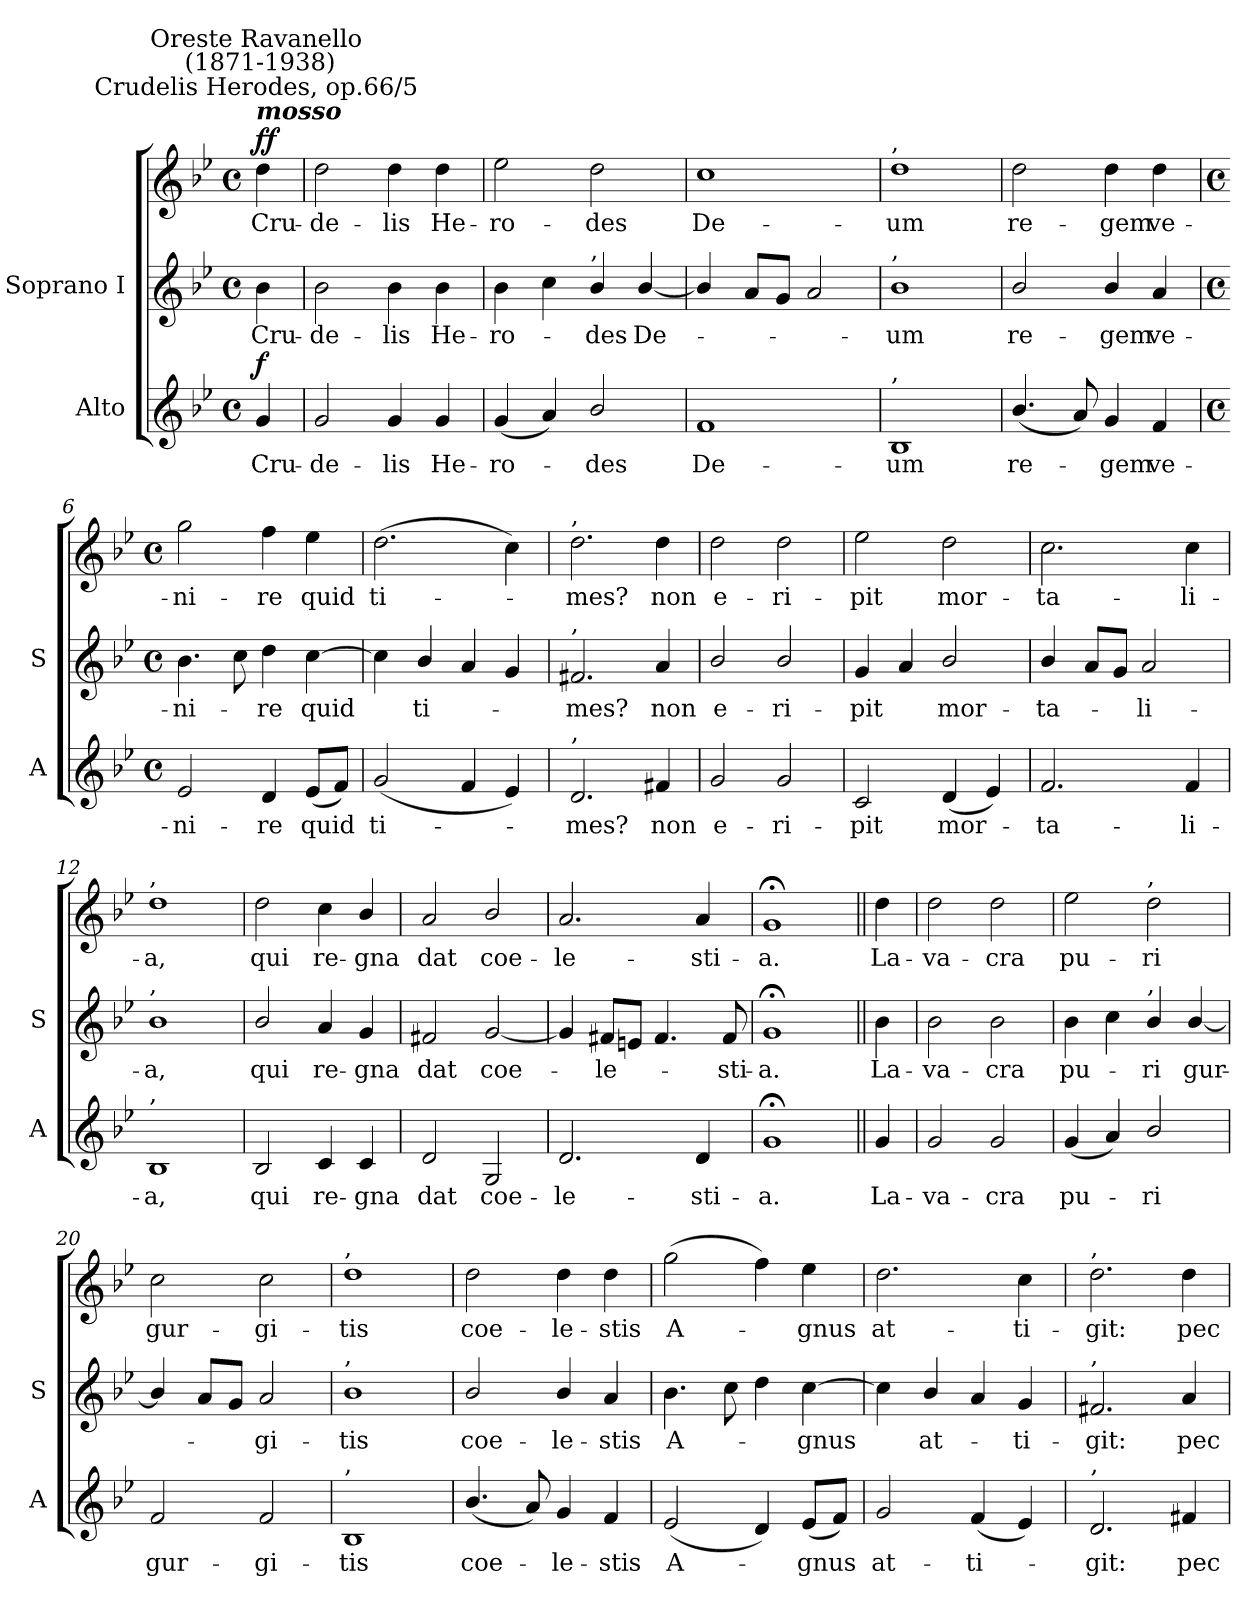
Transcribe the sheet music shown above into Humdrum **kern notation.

**kern	**text	**dynam	**kern	**text	**kern	**text	**dynam
*part2	*part2	*part2	*part1	*part1	*part1	*part1	*part1
*staff3	*staff3	*staff3	*staff2	*staff2	*staff1	*staff1	*staff1/2
*I"Alto	*	*	*I"Soprano I	*	*	*	*
*I'A	*	*	*I'S	*	*	*	*
*clefG2	*	*	*clefG2	*	*clefG2	*	*
*k[b-e-]	*	*	*k[b-e-]	*	*k[b-e-]	*	*
*B-:	*	*	*B-:	*	*B-:	*	*
*M4/4	*	*	*M4/4	*	*M4/4	*	*
*met(c)	*	*	*met(c)	*	*met(c)	*	*
=	=	=	=	=	=	=	=
!	!	!	!	!	!LO:TX:a:Bi:t=mosso	!	!
!	!	!	!	!	!LO:TX:a:cj:t=Crudelis Herodes, op.66/5	!	!
!	!	!	!	!	!LO:TX:a:cj:t=Oreste Ravanello\n (1871-1938)	!	!
!	!LO:LY:b	!LO:DY:b	!	!LO:LY:b	!	!LO:LY:b	!LO:DY:b=2
!	!	!	!	!	!	!	!LO:DY:n=1:b
4g	Cru-	f	4b-	-Cru-	4dd	Cru-	f f
=1	=1	=1	=1	=1	=1	=1	=1
!	!LO:LY:b	!	!	!LO:LY:b	!	!LO:LY:b	!
2g	-de-	.	2b-	-de-	2dd	-de-	.
!	!LO:LY:b	!	!	!LO:LY:b	!	!LO:LY:b	!
4g	-lis	.	4b-	-lis	4dd	-lis	.
!	!LO:LY:b	!	!	!LO:LY:b	!	!LO:LY:b	!
4g	He-	.	4b-	He-	4dd	He-	.
=2	=2	=2	=2	=2	=2	=2	=2
!	!LO:LY:b	!	!	!LO:LY:b	!	!LO:LY:b	!
(<4g	-ro-	.	4b-	ro-	2ee-	-ro-	.
4a)	.	.	4cc	.	.	.	.
!	!	!	!LO:TX:a:t=,	!	!	!	!
!	!LO:LY:b	!	!	!LO:LY:b	!	!LO:LY:b	!
2b-/	des	.	4b-/	des	2dd	-des	.
!	!	!	!	!LO:LY:b	!	!	!
.	.	.	[4b-/	De-	.	.	.
=3	=3	=3	=3	=3	=3	=3	=3
!	!LO:LY:b	!	!	!	!	!LO:LY:b	!
1f	De-	.	4b-/]	.	1cc	De-	.
.	.	.	8aL	.	.	.	.
.	.	.	8gJ	.	.	.	.
.	.	.	2a	.	.	.	.
=4	=4	=4	=4	=4	=4	=4	=4
!	!	!	!	!	!LO:TX:a:t=,	!	!
!	!	!	!LO:TX:a:t=,	!	!	!	!
!LO:TX:a:t=,	!	!	!	!	!	!	!
!	!LO:LY:b	!	!	!LO:LY:b	!	!LO:LY:b	!
1B-	-um	.	1b-	um	1dd	-um	.
=5	=5	=5	=5	=5	=5	=5	=5
!	!LO:LY:b	!	!	!LO:LY:b	!	!LO:LY:b	!
(<4.b-/	re-	.	2b-/	-re-	2dd	re-	.
8a)	.	.	.	.	.	.	.
!	!LO:LY:b	!	!	!LO:LY:b	!	!LO:LY:b	!
4g	gem	.	4b-/	-gem	4dd	-gem	.
!	!LO:LY:b	!	!	!LO:LY:b	!	!LO:LY:b	!
4f	ve-	.	4a	ve-	4dd	ve-	.
!!LO:LB:g=z
=6	=6	=6	=6	=6	=6	=6	=6
*M4/4	*	*	*M4/4	*	*M4/4	*	*
*met(c)	*	*	*met(c)	*	*met(c)	*	*
!	!LO:LY:b	!	!	!LO:LY:b	!	!LO:LY:b	!
2e-	-ni-	.	4.b-	ni-	2gg	-ni-	.
.	.	.	8cc	.	.	.	.
!	!LO:LY:b	!	!	!LO:LY:b	!	!LO:LY:b	!
4d	-re	.	4dd	re	4ff	-re	.
!	!LO:LY:b	!	!	!LO:LY:b	!	!LO:LY:b	!
(<8e-L	quid	.	[4cc	quid	4ee-	quid	.
8fJ)	.	.	.	.	.	.	.
=7	=7	=7	=7	=7	=7	=7	=7
!	!LO:LY:b	!	!	!	!	!LO:LY:b	!
(<2g	ti-	.	4cc]	.	(>2.dd	ti-	.
!	!	!	!	!LO:LY:b	!	!	!
.	.	.	4b-/	ti-	.	.	.
4f	.	.	4a	.	.	.	.
4e-)	.	.	4g	.	4cc)	.	.
=8	=8	=8	=8	=8	=8	=8	=8
!	!	!	!	!	!LO:TX:a:t=,	!	!
!	!	!	!LO:TX:a:t=,	!	!	!	!
!LO:TX:a:t=,	!	!	!	!	!	!	!
!	!LO:LY:b	!	!	!LO:LY:b	!	!LO:LY:b	!
2.d	mes?	.	2.f#X	mes?	2.dd	mes?	.
!	!LO:LY:b	!	!	!LO:LY:b	!	!LO:LY:b	!
4f#X	non	.	4a	non	4dd	non	.
=9	=9	=9	=9	=9	=9	=9	=9
!	!LO:LY:b	!	!	!LO:LY:b	!	!LO:LY:b	!
2g	e-	.	2b-/	-e-	2dd	e-	.
!	!LO:LY:b	!	!	!LO:LY:b	!	!LO:LY:b	!
2g	-ri-	.	2b-/	-ri-	2dd	-ri-	.
=10	=10	=10	=10	=10	=10	=10	=10
!	!LO:LY:b	!	!	!LO:LY:b	!	!LO:LY:b	!
2c	-pit	.	4g	-pit	2ee-	-pit	.
.	.	.	4a	.	.	.	.
!	!LO:LY:b	!	!	!LO:LY:b	!	!LO:LY:b	!
(<4d	mor-	.	2b-/	mor-	2dd	mor-	.
4e-)	.	.	.	.	.	.	.
!!LO:LB:g=z
=11	=11	=11	=11	=11	=11	=11	=11
!	!LO:LY:b	!	!	!LO:LY:b	!	!LO:LY:b	!
2.f	ta-	.	4b-/	-ta-	2.cc	-ta-	.
.	.	.	8aL	.	.	.	.
.	.	.	8gJ	.	.	.	.
!	!	!	!	!LO:LY:b	!	!	!
.	.	.	2a	li-	.	.	.
!	!LO:LY:b	!	!	!	!	!LO:LY:b	!
4f	-li-	.	.	.	4cc	-li-	.
=12	=12	=12	=12	=12	=12	=12	=12
!	!	!	!	!	!LO:TX:a:t=,	!	!
!	!	!	!LO:TX:a:t=,	!	!	!	!
!LO:TX:a:t=,	!	!	!	!	!	!	!
!	!LO:LY:b	!	!	!LO:LY:b	!	!LO:LY:b	!
1B-	-a,	.	1b-	a,	1dd	-a,	.
=13	=13	=13	=13	=13	=13	=13	=13
!	!LO:LY:b	!	!	!LO:LY:b	!	!LO:LY:b	!
2B-	qui	.	2b-/	qui	2dd	qui	.
!	!LO:LY:b	!	!	!LO:LY:b	!	!LO:LY:b	!
4c	re-	.	4a	re-	4cc	re-	.
!	!LO:LY:b	!	!	!LO:LY:b	!	!LO:LY:b	!
4c	-gna	.	4g	-gna	4b-/	-gna	.
=14	=14	=14	=14	=14	=14	=14	=14
!	!LO:LY:b	!	!	!LO:LY:b	!	!LO:LY:b	!
2d	dat	.	2f#X	-dat	2a	dat	.
!	!LO:LY:b	!	!	!LO:LY:b	!	!LO:LY:b	!
2G	coe-	.	[2g	coe-	2b-/	coe-	.
=15	=15	=15	=15	=15	=15	=15	=15
!	!LO:LY:b	!	!	!	!	!LO:LY:b	!
2.d	-le-	.	4g]	.	2.a	le-	.
!	!	!	!	!LO:LY:b	!	!	!
.	.	.	8f#XL	-le-	.	.	.
.	.	.	8enJ	.	.	.	.
.	.	.	4.f#	.	.	.	.
!	!LO:LY:b	!	!	!	!	!LO:LY:b	!
4d	-sti-	.	.	.	4a	-sti-	.
!	!	!	!	!LO:LY:b	!	!	!
.	.	.	8f#	sti-	.	.	.
=16	=16	=16	=16	=16	=16	=16	=16
!	!LO:LY:b	!	!	!LO:LY:b	!	!LO:LY:b	!
1g;<	-a.	.	1g;<	a.	1g;<	-a.	.
!!LO:LB:g=z
=17||	=17||	=17||	=17||	=17||	=17||	=17||	=17||
!	!LO:LY:b	!	!	!LO:LY:b	!	!LO:LY:b	!
4g	La-	.	4b-	-La-	4dd	La-	.
=18	=18	=18	=18	=18	=18	=18	=18
!	!LO:LY:b	!	!	!LO:LY:b	!	!LO:LY:b	!
2g	-va-	.	2b-	va-	2dd	-va-	.
!	!LO:LY:b	!	!	!LO:LY:b	!	!LO:LY:b	!
2g	-cra	.	2b-	-cra	2dd	-cra	.
=19	=19	=19	=19	=19	=19	=19	=19
!	!LO:LY:b	!	!	!LO:LY:b	!	!LO:LY:b	!
(<4g	pu-	.	4b-	pu-	2ee-	pu-	.
4a)	.	.	4cc	.	.	.	.
!	!	!	!	!	!LO:TX:a:t=,	!	!
!	!	!	!LO:TX:a:t=,	!	!	!	!
!	!LO:LY:b	!	!	!LO:LY:b	!	!LO:LY:b	!
2b-/	ri	.	4b-/	ri	2dd	-ri	.
!	!	!	!	!LO:LY:b	!	!	!
.	.	.	[4b-/	gur-	.	.	.
=20	=20	=20	=20	=20	=20	=20	=20
!	!LO:LY:b	!	!	!	!	!LO:LY:b	!
2f	gur-	.	4b-/]	.	2cc	gur-	.
.	.	.	8aL	.	.	.	.
.	.	.	8gJ	.	.	.	.
!	!LO:LY:b	!	!	!LO:LY:b	!	!LO:LY:b	!
2f	-gi-	.	2a	-gi-	2cc	-gi-	.
=21	=21	=21	=21	=21	=21	=21	=21
!	!	!	!	!	!LO:TX:a:t=,	!	!
!	!	!	!LO:TX:a:t=,	!	!	!	!
!LO:TX:a:t=,	!	!	!	!	!	!	!
!	!LO:LY:b	!	!	!LO:LY:b	!	!LO:LY:b	!
1B-	-tis	.	1b-	tis	1dd	-tis	.
=22	=22	=22	=22	=22	=22	=22	=22
!	!LO:LY:b	!	!	!LO:LY:b	!	!LO:LY:b	!
(<4.b-/	coe-	.	2b-/	coe-	2dd	coe-	.
8a)	.	.	.	.	.	.	.
!	!LO:LY:b	!	!	!LO:LY:b	!	!LO:LY:b	!
4g	le-	.	4b-/	-le-	4dd	-le-	.
!	!LO:LY:b	!	!	!LO:LY:b	!	!LO:LY:b	!
4f	-stis	.	4a	-stis	4dd	-stis	.
!!LO:LB:g=z
=23	=23	=23	=23	=23	=23	=23	=23
!	!LO:LY:b	!	!	!LO:LY:b	!	!LO:LY:b	!
(<2e-	A-	.	4.b-	A-	(>2gg	A-	.
.	.	.	8cc	.	.	.	.
4d)	.	.	4dd	.	4ff)	.	.
!	!LO:LY:b	!	!	!LO:LY:b	!	!LO:LY:b	!
(<8e-L	gnus	.	[4cc	gnus	4ee-	gnus	.
8fJ)	.	.	.	.	.	.	.
=24	=24	=24	=24	=24	=24	=24	=24
!	!LO:LY:b	!	!	!	!	!LO:LY:b	!
2g	at-	.	4cc]	.	2.dd	at-	.
!	!	!	!	!LO:LY:b	!	!	!
.	.	.	4b-/	-at-	.	.	.
!	!LO:LY:b	!	!	!	!	!	!
(<4f	-ti-	.	4a	.	.	.	.
!	!	!	!	!LO:LY:b	!	!LO:LY:b	!
4e-)	.	.	4g	ti-	4cc	-ti-	.
=25	=25	=25	=25	=25	=25	=25	=25
!	!	!	!	!	!LO:TX:a:t=,	!	!
!	!	!	!LO:TX:a:t=,	!	!	!	!
!LO:TX:a:t=,	!	!	!	!	!	!	!
!	!LO:LY:b	!	!	!LO:LY:b	!	!LO:LY:b	!
2.d	git:	.	2.f#X	-git:	2.dd	-git:	.
!	!LO:LY:b	!	!	!LO:LY:b	!	!LO:LY:b	!
4f#X	pec-	.	4a	pec-	4dd	pec-	.
=	=	=	=	=	=	=	=
*-	*-	*-	*-	*-	*-	*-	*-
